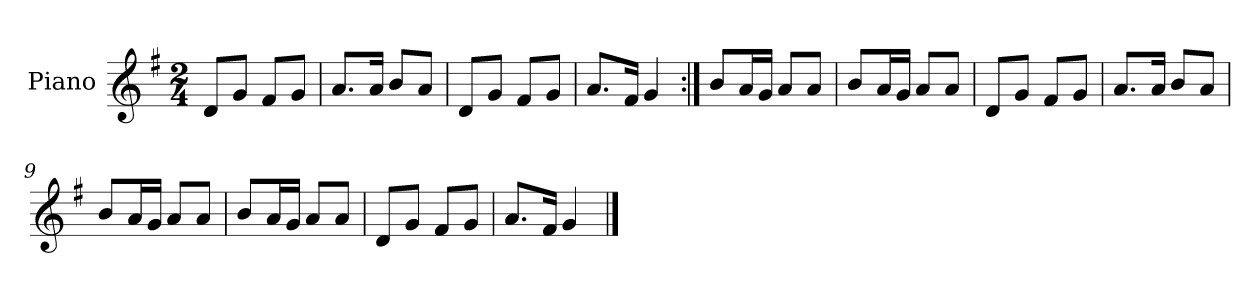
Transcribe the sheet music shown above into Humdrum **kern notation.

**kern
*part1
*staff1
*I"Piano
*I'Pno.
*clefG2
*k[f#]
*M2/4
=1
8d/L
8g/J
8f#/L
8g/J
=2
8.a/L
16a/Jk
8b/L
8a/J
=3
8d/L
8g/J
8f#/L
8g/J
=4
8.a/L
16f#/Jk
4g/
=5:|!
8b/L
16a/L
16g/JJ
8a/L
8a/J
=6
8b/L
16a/L
16g/JJ
8a/L
8a/J
=7
8d/L
8g/J
8f#/L
8g/J
=8
8.a/L
16a/Jk
8b/L
8a/J
!!LO:LB:g=z
=9
8b/L
16a/L
16g/JJ
8a/L
8a/J
=10
8b/L
16a/L
16g/JJ
8a/L
8a/J
=11
8d/L
8g/J
8f#/L
8g/J
=12
8.a/L
16f#/Jk
4g/
==
*-
